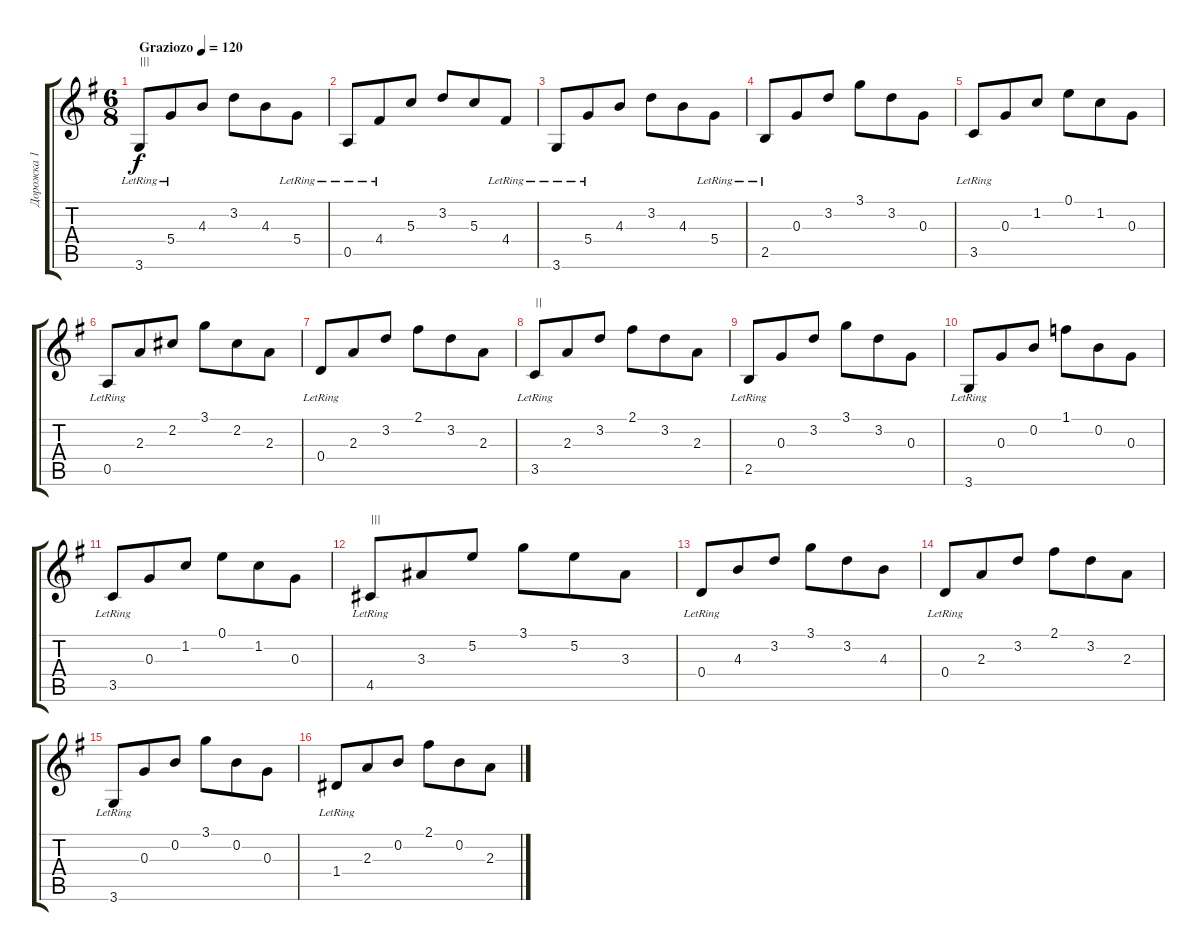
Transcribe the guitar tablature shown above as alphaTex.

\track ("Дорожка 1" "Дорожка 1") {instrument acousticguitarnylon}
\staff {score tabs}
\tuning (E4 B3 G3 D3 A2 E2) {hide}
\ts (6 8)
\tempo (120 "Graziozo")
\clef g2
\ks g
3.6{lr}.8{txt "|||" dy f instrument acousticguitarnylon} 5.4{lr}.8 4.3.8 3.2.8 4.3.8 5.4{lr}.8 |
0.5{lr}.8 4.4{lr}.8 5.3.8 3.2.8 5.3.8 4.4{lr}.8 |
3.6{lr}.8 5.4{lr}.8 4.3.8 3.2.8 4.3.8 5.4{lr}.8 |
2.5{lr}.8 0.3.8 3.2.8 3.1.8 3.2.8 0.3.8 |
3.5{lr}.8 0.3.8 1.2.8 0.1.8 1.2.8 0.3.8 |
0.5{lr}.8 2.3.8 2.2.8 3.1.8 2.2.8 2.3.8 |
0.4{lr}.8 2.3.8 3.2.8 2.1.8 3.2.8 2.3.8 |
3.5{lr}.8{txt "||"} 2.3.8 3.2.8 2.1.8 3.2.8 2.3.8 |
2.5{lr}.8 0.3.8 3.2.8 3.1.8 3.2.8 0.3.8 |
3.6{lr}.8 0.3.8 0.2.8 1.1.8 0.2.8 0.3.8 |
3.5{lr}.8 0.3.8 1.2.8 0.1.8 1.2.8 0.3.8 |
4.5{lr}.8{txt "|||"} 3.3.8 5.2.8 3.1.8 5.2.8 3.3.8 |
0.4{lr}.8 4.3.8 3.2.8 3.1.8 3.2.8 4.3.8 |
0.4{lr}.8 2.3.8 3.2.8 2.1.8 3.2.8 2.3.8 |
3.6{lr}.8 0.3.8 0.2.8 3.1.8 0.2.8 0.3.8 |
1.4{lr}.8 2.3.8 0.2.8 2.1.8 0.2.8 2.3.8
